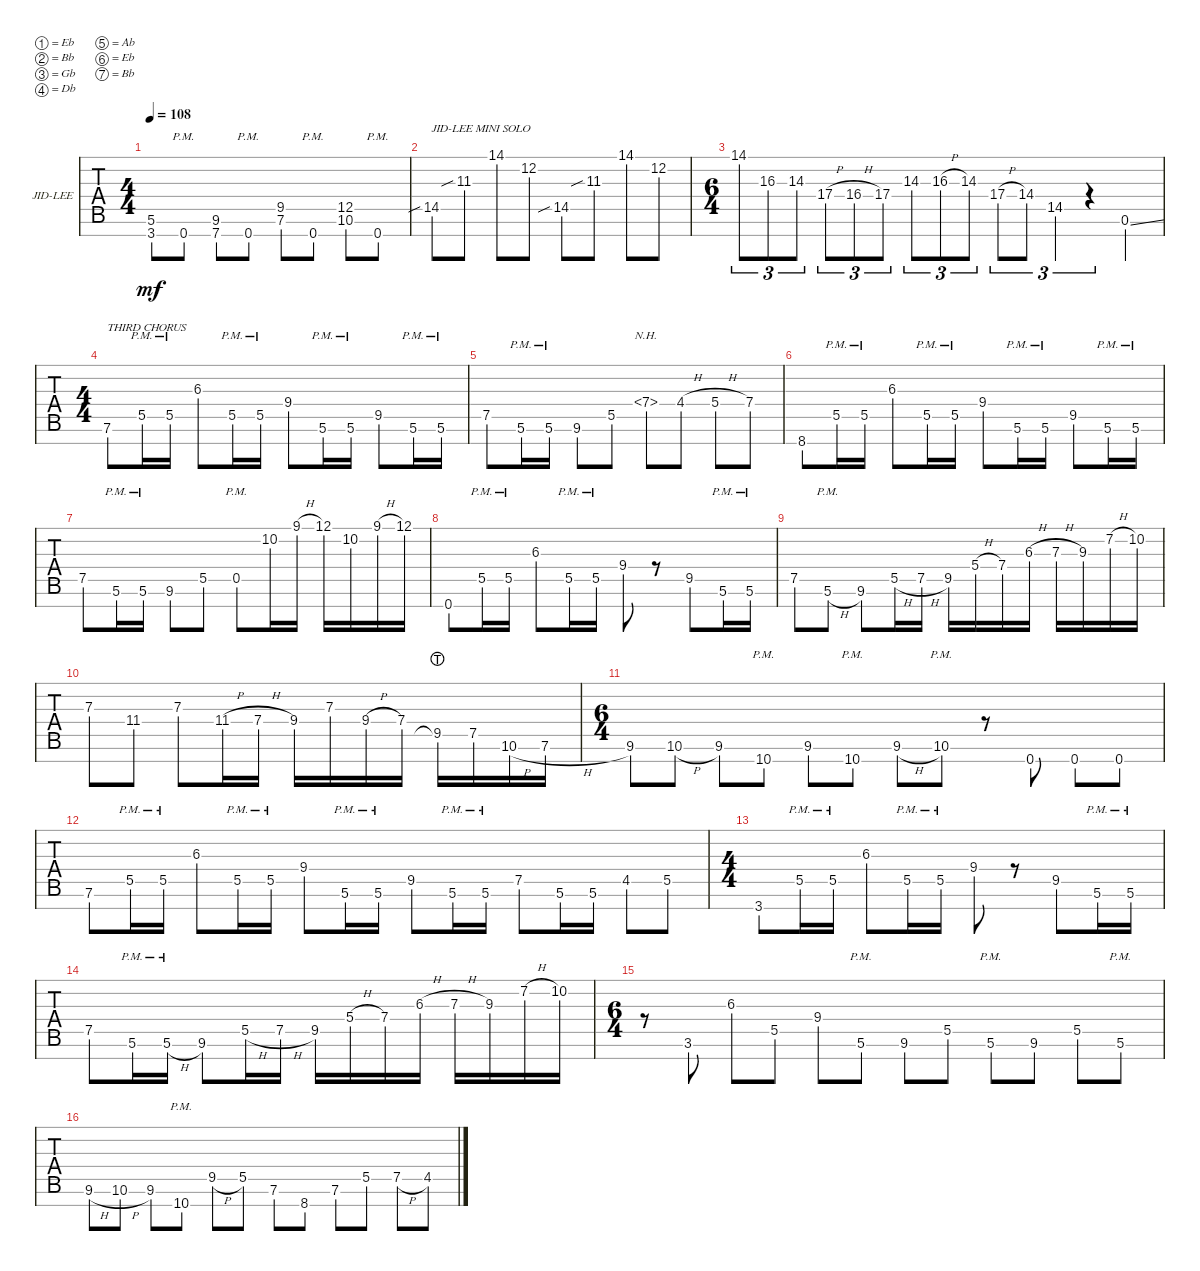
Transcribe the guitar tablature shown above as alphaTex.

\defaultSystemsLayout 4
\bracketExtendMode groupsimilarinstruments
\firstSystemTrackNameOrientation horizontal
\otherSystemsTrackNameOrientation horizontal
\track ("Sir. Jid-Lee Astronomer" "JID-LEE") {solo instrument distortionguitar}
\staff {tabs}
\tuning (Eb4 Bb3 Gb3 Db3 Ab2 Eb2 Bb1)
\ts (4 4)
\tempo 108
\clef g2
\ks c
(3.7 5.6).8{dy mf} 0.7{pm}.8 (7.7 9.6).8 0.7{pm}.8 (7.6 9.5).8 0.7{pm}.8 (10.6 12.5).8 0.7{pm}.8 |
14.5{sib}.8{txt "JID-LEE MINI SOLO"} 11.3{sib}.8 14.1.8 12.2.8 14.5{sib}.8 11.3{sib}.8 14.1.8 12.2.8 |
\ts (6 4)
14.1.8{tu (3 2)} 16.3.8{tu (3 2)} 14.3.8{tu (3 2)} 17.4{h}.8{tu (3 2)} 16.4{h}.8{tu (3 2)} 17.4.8{tu (3 2)} 14.3.8{tu (3 2)} 16.3{h}.8{tu (3 2)} 14.3.8{tu (3 2)} 17.4{h}.8{tu (3 2)} 14.4.8{tu (3 2)} 14.5.4{tu (3 2)} r.4{tu (3 2)} 0.6{ss}.4 |
\ts (4 4)
7.6.8{txt "THIRD CHORUS"} 5.5{pm}.16 5.5{pm}.16 6.3.8 5.5{pm}.16 5.5{pm}.16 9.4.8 5.6{pm}.16 5.6{pm}.16 9.5.8 5.6{pm}.16 5.6{pm}.16 |
7.5.8 5.6{pm}.16 5.6{pm}.16 9.6.8 5.5.8 7.4{nh}.8 4.4{h}.8 5.4{h}.8 7.4.8 |
8.7.8 5.5{pm}.16 5.5{pm}.16 6.3.8 5.5{pm}.16 5.5{pm}.16 9.4.8 5.6{pm}.16 5.6{pm}.16 9.5.8 5.6{pm}.16 5.6{pm}.16 |
7.5.8 5.6{pm}.16 5.6{pm}.16 9.6.8 5.5.8 0.5{pm}.8 10.2.16 9.1{h}.16 12.1.16 10.2.16 9.1{h}.16 12.1.16 |
0.7.8 5.5{pm}.16 5.5{pm}.16 6.3.8 5.5{pm}.16 5.5{pm}.16 9.4.8 r.8 9.5.8 5.6{pm}.16 5.6{pm}.16 |
7.5.8 5.6{h pm}.8 9.6.8 5.5{h}.16 7.5{h}.16 9.5.16 5.4{h}.16 7.4.16 6.3{h}.16 7.3{h}.16 9.3.16 7.2{h}.16 10.2.16 |
7.3.8 11.4.8 7.3.8 11.4{h}.16 7.4{h}.16 9.4.16 7.3.16 9.4{h}.16 7.4.16 9.5{lht}.16 7.5.16 10.6{h}.16 7.6{h}.16 |
\ts (6 4)
9.6.8 10.6{h}.8 9.6.8 10.7{pm}.8 9.6.8 10.7{pm}.8 9.6{h}.8 10.6{pm}.8 r.8 0.7.8 0.7.8 0.7.8 |
7.6.8 5.5{pm}.16 5.5{pm}.16 6.3.8 5.5{pm}.16 5.5{pm}.16 9.4.8 5.6{pm}.16 5.6{pm}.16 9.5.8 5.6{pm}.16 5.6{pm}.16 7.5.8 5.6.16 5.6.16 4.5.8 5.5.8 |
\ts (4 4)
3.7.8 5.5{pm}.16 5.5{pm}.16 6.3.8 5.5{pm}.16 5.5{pm}.16 9.4.8 r.8 9.5.8 5.6{pm}.16 5.6{pm}.16 |
7.5.8 5.6{pm}.16 5.6{h pm}.16 9.6.8 5.5{h}.16 7.5{h}.16 9.5.16 5.4{h}.16 7.4.16 6.3{h}.16 7.3{h}.16 9.3.16 7.2{h}.16 10.2.16 |
\ts (6 4)
r.8 3.6.8 6.3.8 5.5.8 9.4.8 5.6{pm}.8 9.6.8 5.5.8 5.6{pm}.8 9.6.8 5.5.8 5.6{pm}.8 |
9.6{h}.8 10.6{h}.8 9.6.8 10.7{pm}.8 9.5{h}.8 5.5.8 7.6.8 8.7.8 7.6.8 5.5.8 7.5{h}.8 4.5.8
